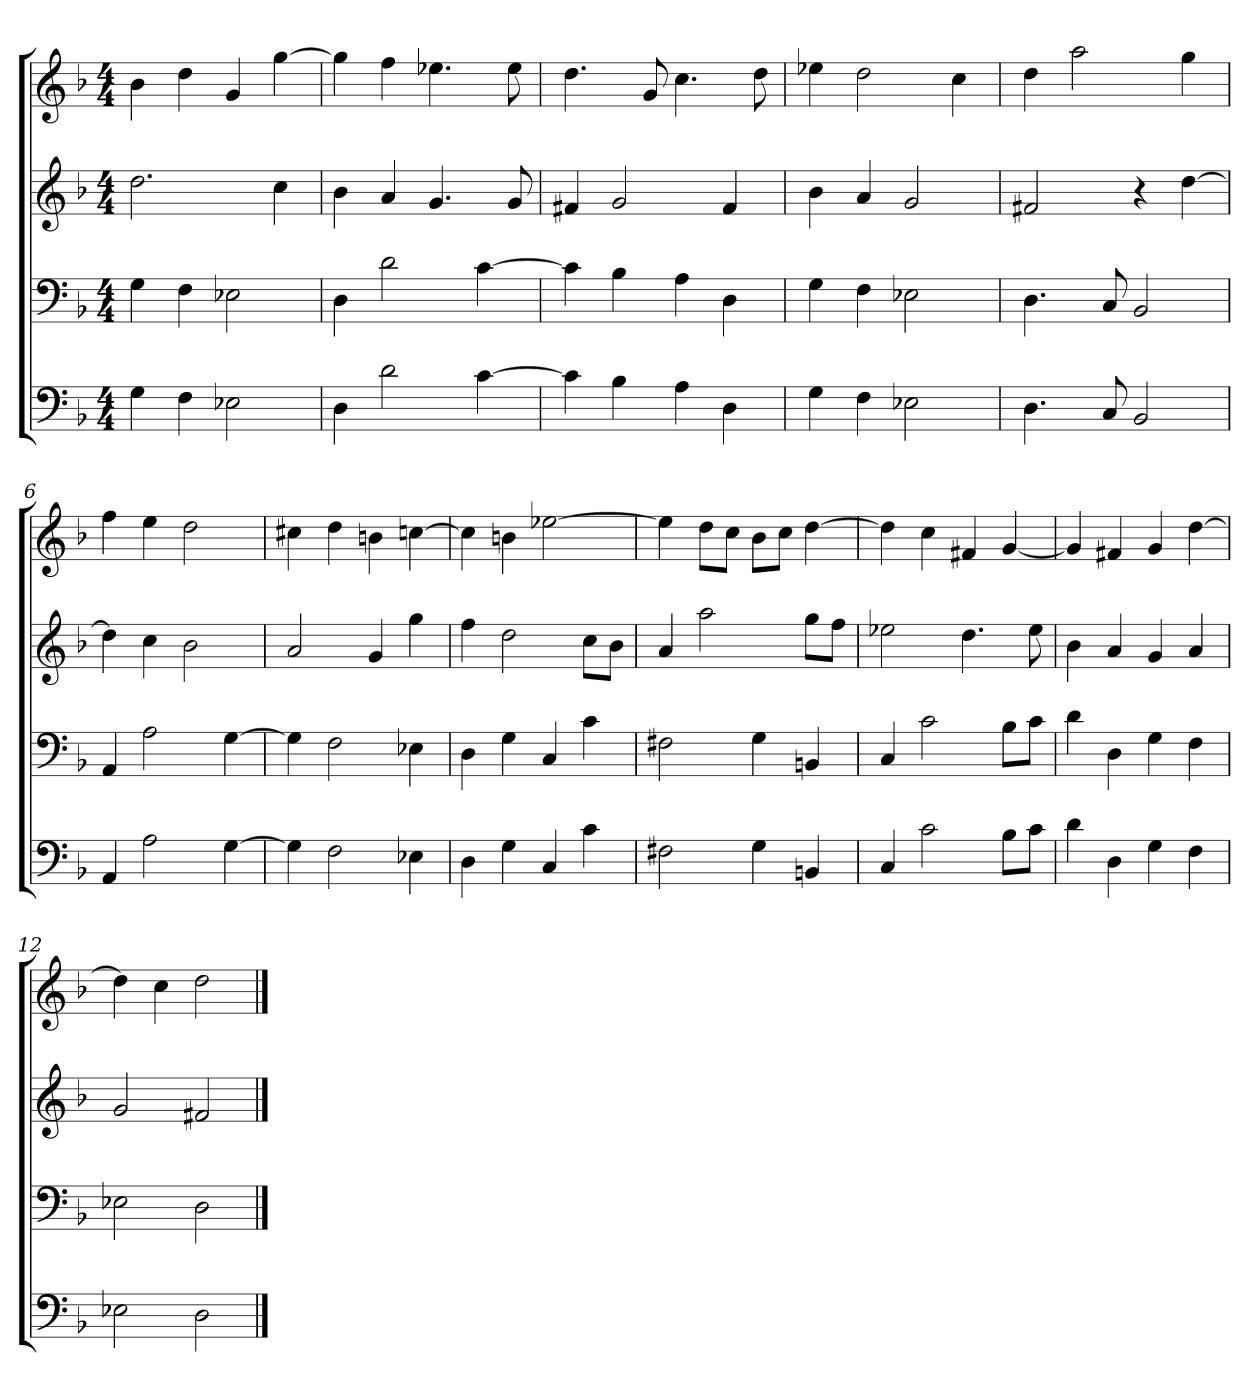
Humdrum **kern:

**kern	**kern	**kern	**kern
*part4	*part3	*part2	*part1
*staff4	*staff3	*staff2	*staff1
*k[b-]	*k[b-]	*k[b-]	*k[b-]
*d:	*d:	*d:	*d:
*M4/4	*M4/4	*M4/4	*M4/4
=1	=1	=1	=1
4G	4G	2.dd	4b-
4F	4F	.	4dd
2E-X	2E-X	.	4g
.	.	4cc	[4gg
=2	=2	=2	=2
4D	4D	4b-	4gg]
2d	2d	4a	4ff
.	.	4.g	4.ee-X
[4c	[4c	.	.
.	.	8g	8ee-
=3	=3	=3	=3
4c]	4c]	4f#X	4.dd
4B-	4B-	2g	.
.	.	.	8g
4A	4A	.	4.cc
4D	4D	4f#	.
.	.	.	8dd
=4	=4	=4	=4
4G	4G	4b-	4ee-X
4F	4F	4a	2dd
2E-X	2E-X	2g	.
.	.	.	4cc
=5	=5	=5	=5
4.D	4.D	2f#X	4dd
.	.	.	2aa
8C	8C	.	.
2BB-	2BB-	4r	.
.	.	[4dd	4gg
=6	=6	=6	=6
4AA	4AA	4dd]	4ff
2A	2A	4cc	4ee
.	.	2b-	2dd
[4G	[4G	.	.
=7	=7	=7	=7
4G]	4G]	2a	4cc#X
2F	2F	.	4dd
.	.	4g	4bn
4E-X	4E-X	4gg	[4ccn
=8	=8	=8	=8
4D	4D	4ff	4cc]
4G	4G	2dd	4bn
4C	4C	.	[2ee-X
4c	4c	8ccL	.
.	.	8b-J	.
=9	=9	=9	=9
2F#X	2F#X	4a	4ee-]
.	.	2aa	8ddL
.	.	.	8ccJ
4G	4G	.	8b-L
.	.	.	8ccJ
4BBn	4BBn	8ggL	[4dd
.	.	8ffJ	.
=10	=10	=10	=10
4C	4C	2ee-X	4dd]
2c	2c	.	4cc
.	.	4.dd	4f#X
8B-L	8B-L	.	[4g
8cJ	8cJ	8ee-	.
=11	=11	=11	=11
4d	4d	4b-	4g]
4D	4D	4a	4f#X
4G	4G	4g	4g
4F	4F	4a	[4dd
=12	=12	=12	=12
2E-X	2E-X	2g	4dd]
.	.	.	4cc
2D	2D	2f#X	2dd
==	==	==	==
*-	*-	*-	*-
